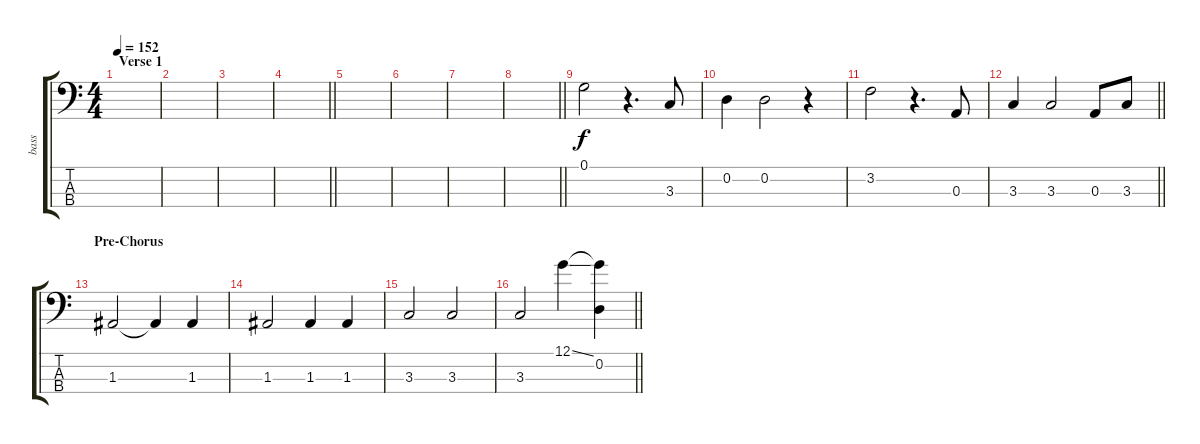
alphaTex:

\track ("bass" "bass") {instrument electricbassfinger}
\staff {score tabs}
\tuning (G2 D2 A1 E1) {hide}
\ts (4 4)
\section ("" "Verse 1")
\tempo 152
\clef f4
\ks c
|
|
|
\barLineRight lightlight
|
|
|
|
\barLineRight lightlight
|
0.1.2 r.4{d} 3.3.8 |
0.2.4 0.2.2 r.4 |
3.2.2 r.4{d} 0.3.8 |
\barLineRight lightlight
3.3.4 3.3.2 0.3.8 3.3.8 |
\section ("" "Pre-Chorus")
1.3.2 1.3{t}.4 1.3.4 |
1.3.2 1.3.4 1.3.4 |
3.3.2 3.3.2 |
\barLineRight lightlight
3.3.2 12.1{ss}.4 (12.1{t} 0.2).4
